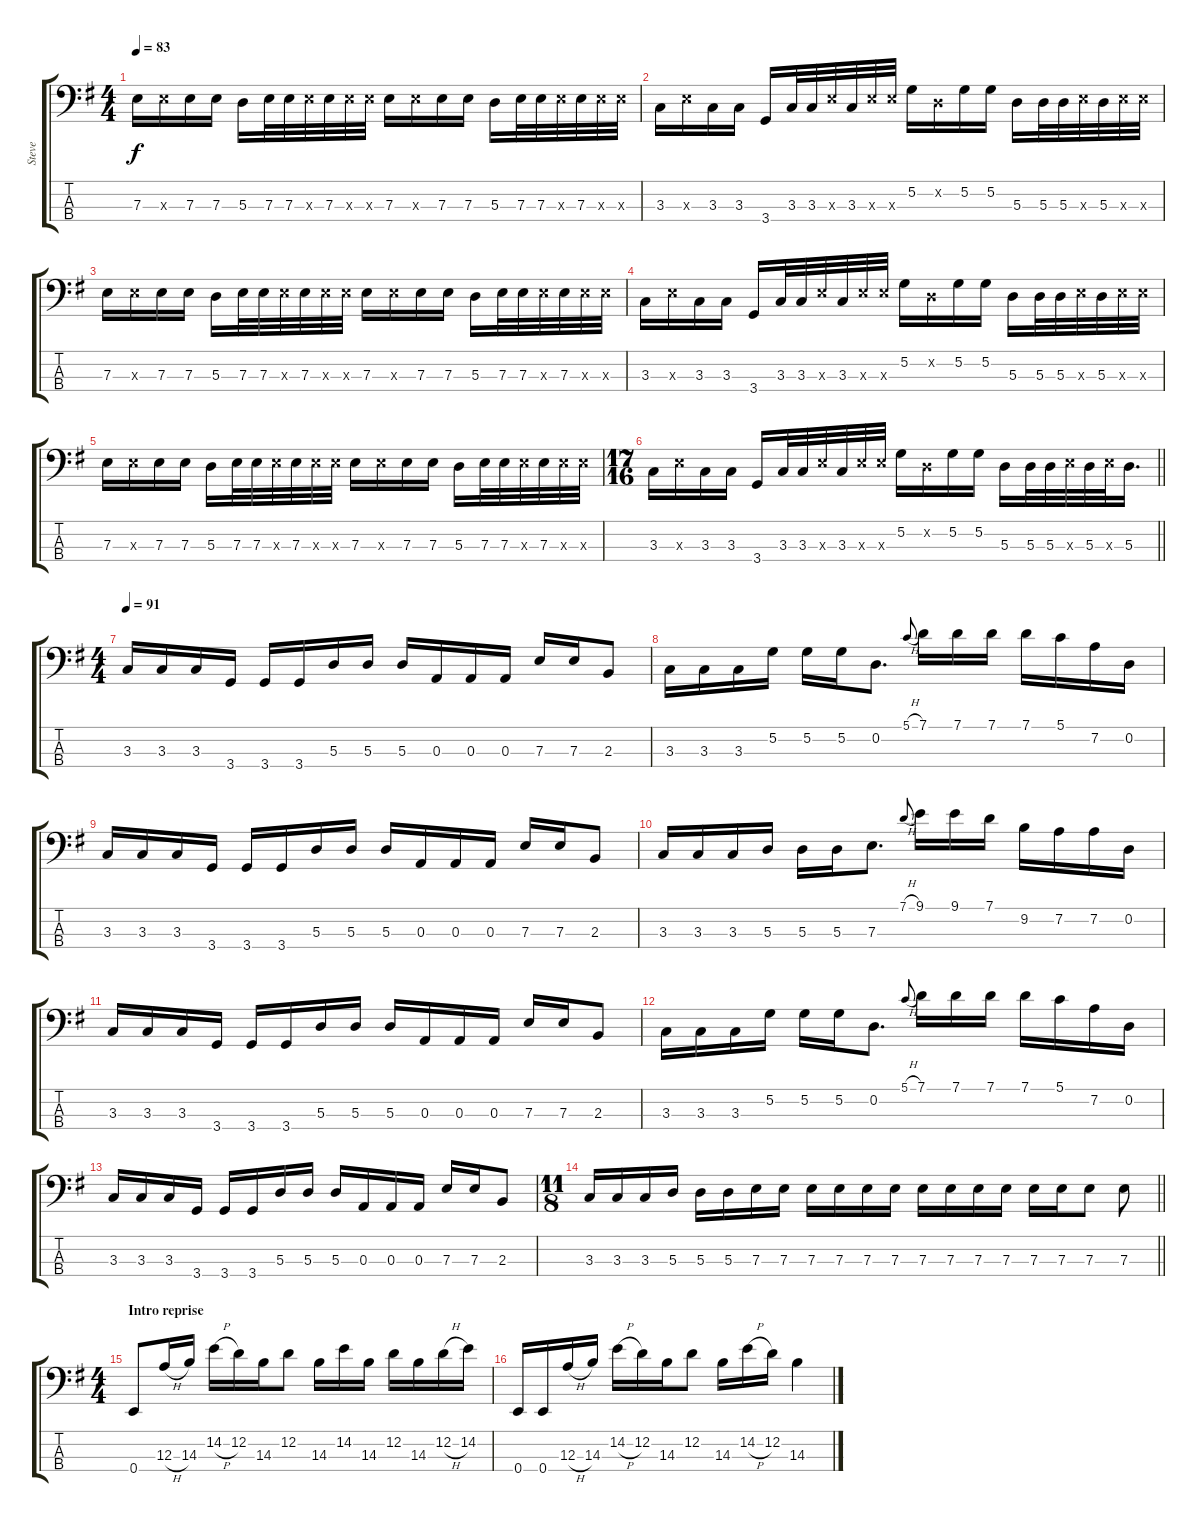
\track ("Steve" "Steve") {instrument electricbassfinger}
\staff {score tabs}
\tuning (G2 D2 A1 E1) {hide}
\ts (4 4)
\tempo 83
\clef f4
\ks eminor
7.3.16{dy f} 7.3{x}.16 7.3.16 7.3.16 5.3.16 7.3.32 7.3.32 7.3{x}.32 7.3.32 7.3{x}.32 7.3{x}.32 7.3.16 7.3{x}.16 7.3.16 7.3.16 5.3.16 7.3.32 7.3.32 7.3{x}.32 7.3.32 7.3{x}.32 7.3{x}.32 |
3.3.16 7.3{x}.16 3.3.16 3.3.16 3.4.16 3.3.32 3.3.32 7.3{x}.32 3.3.32 7.3{x}.32 7.3{x}.32 5.2.16 0.2{x}.16 5.2.16 5.2.16 5.3.16 5.3.32 5.3.32 7.3{x}.32 5.3.32 7.3{x}.32 7.3{x}.32 |
7.3.16 7.3{x}.16 7.3.16 7.3.16 5.3.16 7.3.32 7.3.32 7.3{x}.32 7.3.32 7.3{x}.32 7.3{x}.32 7.3.16 7.3{x}.16 7.3.16 7.3.16 5.3.16 7.3.32 7.3.32 7.3{x}.32 7.3.32 7.3{x}.32 7.3{x}.32 |
3.3.16 7.3{x}.16 3.3.16 3.3.16 3.4.16 3.3.32 3.3.32 7.3{x}.32 3.3.32 7.3{x}.32 7.3{x}.32 5.2.16 0.2{x}.16 5.2.16 5.2.16 5.3.16 5.3.32 5.3.32 7.3{x}.32 5.3.32 7.3{x}.32 7.3{x}.32 |
7.3.16 7.3{x}.16 7.3.16 7.3.16 5.3.16 7.3.32 7.3.32 7.3{x}.32 7.3.32 7.3{x}.32 7.3{x}.32 7.3.16 7.3{x}.16 7.3.16 7.3.16 5.3.16 7.3.32 7.3.32 7.3{x}.32 7.3.32 7.3{x}.32 7.3{x}.32 |
\ts (17 16)
\barLineRight lightlight
3.3.16 7.3{x}.16 3.3.16 3.3.16 3.4.16 3.3.32 3.3.32 7.3{x}.32 3.3.32 7.3{x}.32 7.3{x}.32 5.2.16 0.2{x}.16 5.2.16 5.2.16 5.3.16 5.3.32 5.3.32 7.3{x}.32 5.3.32 7.3{x}.32 5.3.16{d} |
\ts (4 4)
\section ("" "")
\tempo 91
3.3.16 3.3.16 3.3.16 3.4.16 3.4.16 3.4.16 5.3.16 5.3.16 5.3.16 0.3.16 0.3.16 0.3.16 7.3.16 7.3.16 2.3.8 |
3.3.16 3.3.16 3.3.16 5.2.16 5.2.16 5.2.16 0.2.8{d} 5.1{h}.8{gr onbeat} 7.1.16 7.1.16 7.1.16 7.1.16 5.1.16 7.2.16 0.2.16 |
3.3.16 3.3.16 3.3.16 3.4.16 3.4.16 3.4.16 5.3.16 5.3.16 5.3.16 0.3.16 0.3.16 0.3.16 7.3.16 7.3.16 2.3.8 |
3.3.16 3.3.16 3.3.16 5.3.16 5.3.16 5.3.16 7.3.8{d} 7.1{h}.8{gr onbeat} 9.1.16 9.1.16 7.1.16 9.2.16 7.2.16 7.2.16 0.2.16 |
3.3.16 3.3.16 3.3.16 3.4.16 3.4.16 3.4.16 5.3.16 5.3.16 5.3.16 0.3.16 0.3.16 0.3.16 7.3.16 7.3.16 2.3.8 |
3.3.16 3.3.16 3.3.16 5.2.16 5.2.16 5.2.16 0.2.8{d} 5.1{h}.8{gr onbeat} 7.1.16 7.1.16 7.1.16 7.1.16 5.1.16 7.2.16 0.2.16 |
3.3.16 3.3.16 3.3.16 3.4.16 3.4.16 3.4.16 5.3.16 5.3.16 5.3.16 0.3.16 0.3.16 0.3.16 7.3.16 7.3.16 2.3.8 |
\ts (11 8)
\barLineRight lightlight
3.3.16 3.3.16 3.3.16 5.3.16 5.3.16 5.3.16 7.3.16 7.3.16 7.3.16 7.3.16 7.3.16 7.3.16 7.3.16 7.3.16 7.3.16 7.3.16 7.3.16 7.3.16 7.3.8 7.3.8 |
\ts (4 4)
\section ("" "Intro reprise")
0.4.8 12.3{h}.16 14.3.16 14.2{h}.16 12.2.16 14.3.16 12.2.8 14.3.16 14.2.16 14.3.16 12.2.16 14.3.16 12.2{h}.16 14.2.16 |
0.4.16 0.4.16 12.3{h}.16 14.3.16 14.2{h}.16 12.2.16 14.3.16 12.2.8 14.3.16 14.2{h}.16 12.2.16 14.3.4
